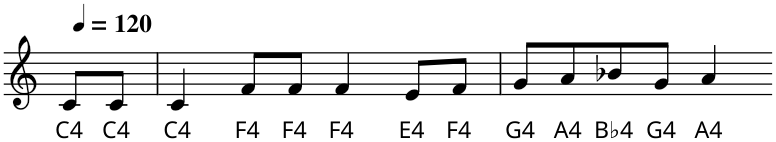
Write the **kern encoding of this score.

**kern	**text
*part1	*part1
*staff1	*staff1
*I"Piano	*
*I'Pno.	*
*clefG2	*
*k[]	*
*M4/4	*
*MM120	*
=	=
!	!LO:LY:b
8c/L	C4
!	!LO:LY:b
8c/J	C4
=1	=1
!	!LO:LY:b
4c/	C4
!	!LO:LY:b
8f/L	F4
!	!LO:LY:b
8f/J	F4
!	!LO:LY:b
4f/	F4
!	!LO:LY:b
8e/L	E4
!	!LO:LY:b
8f/J	F4
=2	=2
!	!LO:LY:b
8g/L	G4
!	!LO:LY:b
8a/	A4
!	!LO:LY:b
8b-X/	B♭4
!	!LO:LY:b
8g/J	G4
!	!LO:LY:b
4a/	A4
=-	=-
*-	*-
